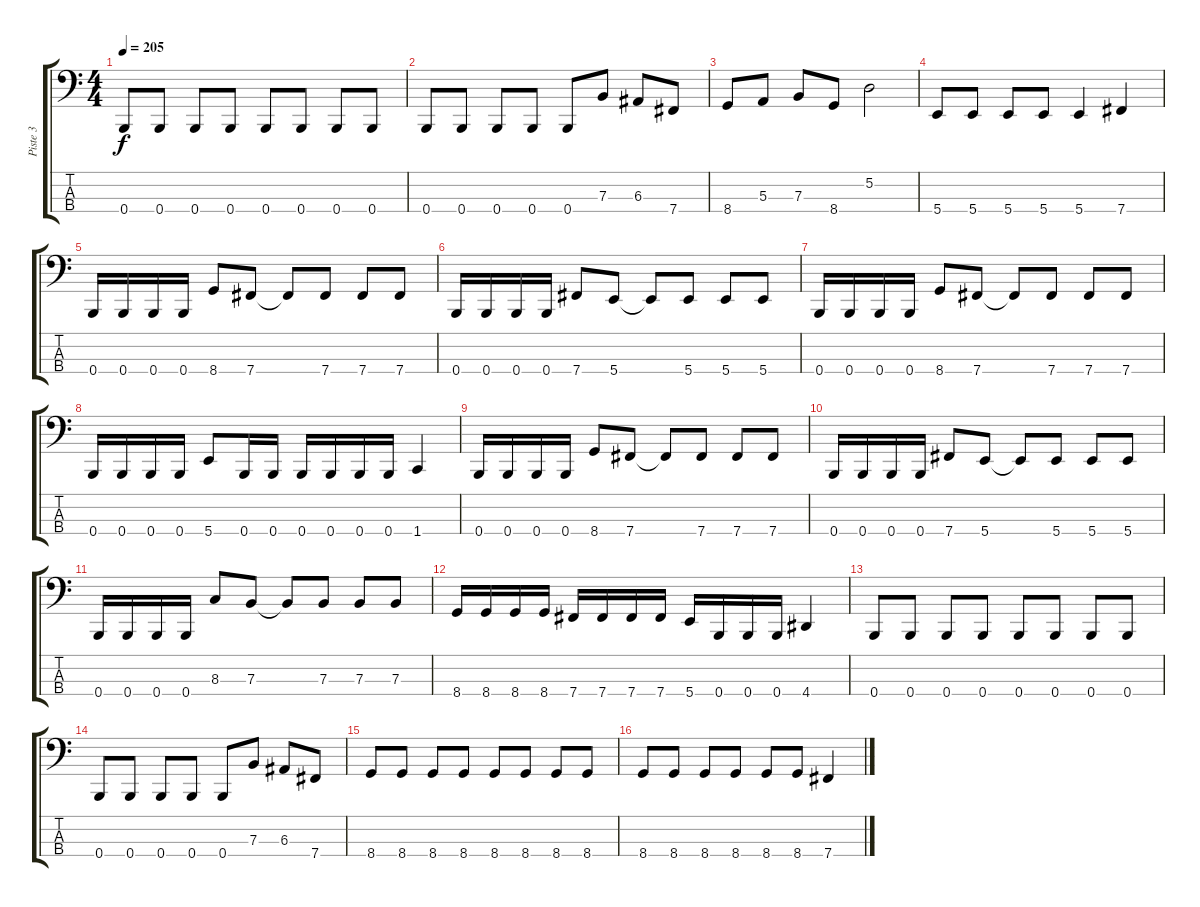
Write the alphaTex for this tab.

\track ("Piste 3" "Piste 3") {instrument electricbasspick}
\staff {score tabs}
\tuning (D2 A1 E1 B0) {hide}
\ts (4 4)
\tempo 205
\clef f4
\ks c
0.4.8{dy f} 0.4.8 0.4.8 0.4.8 0.4.8 0.4.8 0.4.8 0.4.8 |
0.4.8 0.4.8 0.4.8 0.4.8 0.4.8 7.3.8 6.3.8 7.4.8 |
8.4.8 5.3.8 7.3.8 8.4.8 5.2.2 |
5.4.8 5.4.8 5.4.8 5.4.8 5.4.4 7.4.4 |
0.4.16 0.4.16 0.4.16 0.4.16 8.4.8 7.4.8 7.4{t}.8 7.4.8 7.4.8 7.4.8 |
0.4.16 0.4.16 0.4.16 0.4.16 7.4.8 5.4.8 5.4{t}.8 5.4.8 5.4.8 5.4.8 |
0.4.16 0.4.16 0.4.16 0.4.16 8.4.8 7.4.8 7.4{t}.8 7.4.8 7.4.8 7.4.8 |
0.4.16 0.4.16 0.4.16 0.4.16 5.4.8 0.4.16 0.4.16 0.4.16 0.4.16 0.4.16 0.4.16 1.4.4 |
0.4.16 0.4.16 0.4.16 0.4.16 8.4.8 7.4.8 7.4{t}.8 7.4.8 7.4.8 7.4.8 |
0.4.16 0.4.16 0.4.16 0.4.16 7.4.8 5.4.8 5.4{t}.8 5.4.8 5.4.8 5.4.8 |
0.4.16 0.4.16 0.4.16 0.4.16 8.3.8 7.3.8 7.3{t}.8 7.3.8 7.3.8 7.3.8 |
8.4.16 8.4.16 8.4.16 8.4.16 7.4.16 7.4.16 7.4.16 7.4.16 5.4.16 0.4.16 0.4.16 0.4.16 4.4.4 |
0.4.8 0.4.8 0.4.8 0.4.8 0.4.8 0.4.8 0.4.8 0.4.8 |
0.4.8 0.4.8 0.4.8 0.4.8 0.4.8 7.3.8 6.3.8 7.4.8 |
8.4.8 8.4.8 8.4.8 8.4.8 8.4.8 8.4.8 8.4.8 8.4.8 |
8.4.8 8.4.8 8.4.8 8.4.8 8.4.8 8.4.8 7.4.4
